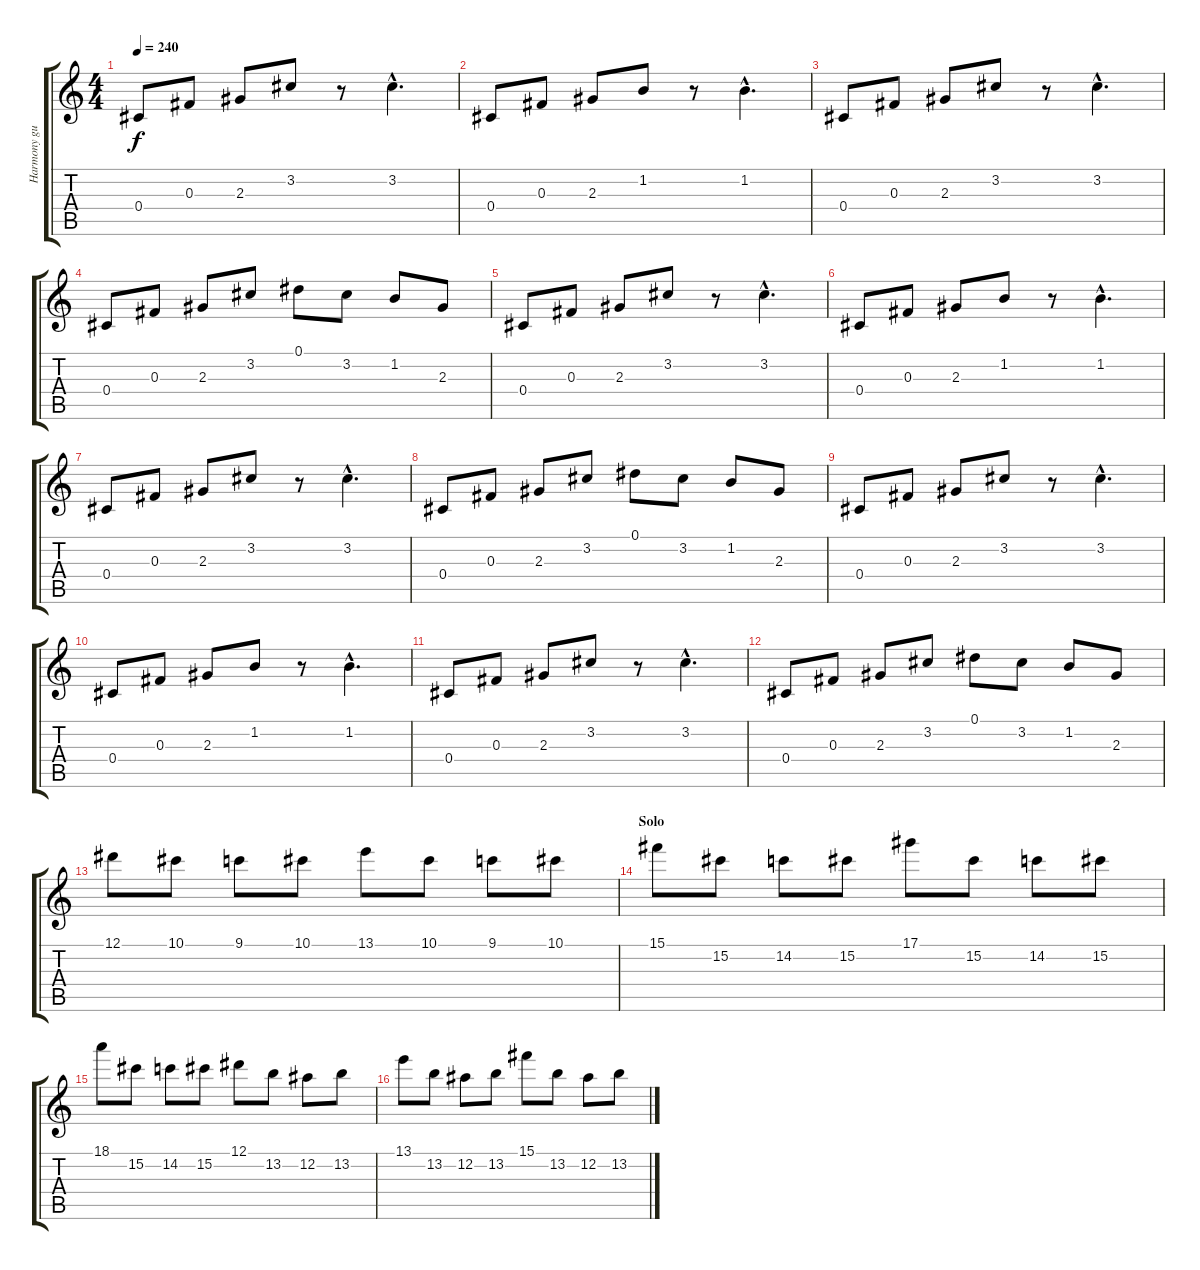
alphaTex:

\track ("Harmony guitar" "Harmony gu") {instrument distortionguitar}
\staff {score tabs}
\tuning (Eb4 Bb3 Gb3 Db3 Ab2 Eb2) {hide}
\ts (4 4)
\tempo 240
\clef g2
\ks c
0.4.8{dy f} 0.3.8 2.3.8 3.2.8 r.8 3.2{hac}.4{d} |
0.4.8 0.3.8 2.3.8 1.2.8 r.8 1.2{hac}.4{d} |
0.4.8 0.3.8 2.3.8 3.2.8 r.8 3.2{hac}.4{d} |
0.4.8 0.3.8 2.3.8 3.2.8 0.1.8 3.2.8 1.2.8 2.3.8 |
0.4.8 0.3.8 2.3.8 3.2.8 r.8 3.2{hac}.4{d} |
0.4.8 0.3.8 2.3.8 1.2.8 r.8 1.2{hac}.4{d} |
0.4.8 0.3.8 2.3.8 3.2.8 r.8 3.2{hac}.4{d} |
0.4.8 0.3.8 2.3.8 3.2.8 0.1.8 3.2.8 1.2.8 2.3.8 |
0.4.8 0.3.8 2.3.8 3.2.8 r.8 3.2{hac}.4{d} |
0.4.8 0.3.8 2.3.8 1.2.8 r.8 1.2{hac}.4{d} |
0.4.8 0.3.8 2.3.8 3.2.8 r.8 3.2{hac}.4{d} |
0.4.8 0.3.8 2.3.8 3.2.8 0.1.8 3.2.8 1.2.8 2.3.8 |
12.1.8 10.1.8 9.1.8 10.1.8 13.1.8 10.1.8 9.1.8 10.1.8 |
\section ("" "Solo")
15.1.8 15.2.8 14.2.8 15.2.8 17.1.8 15.2.8 14.2.8 15.2.8 |
18.1.8 15.2.8 14.2.8 15.2.8 12.1.8 13.2.8 12.2.8 13.2.8 |
13.1.8 13.2.8 12.2.8 13.2.8 15.1.8 13.2.8 12.2.8 13.2.8
